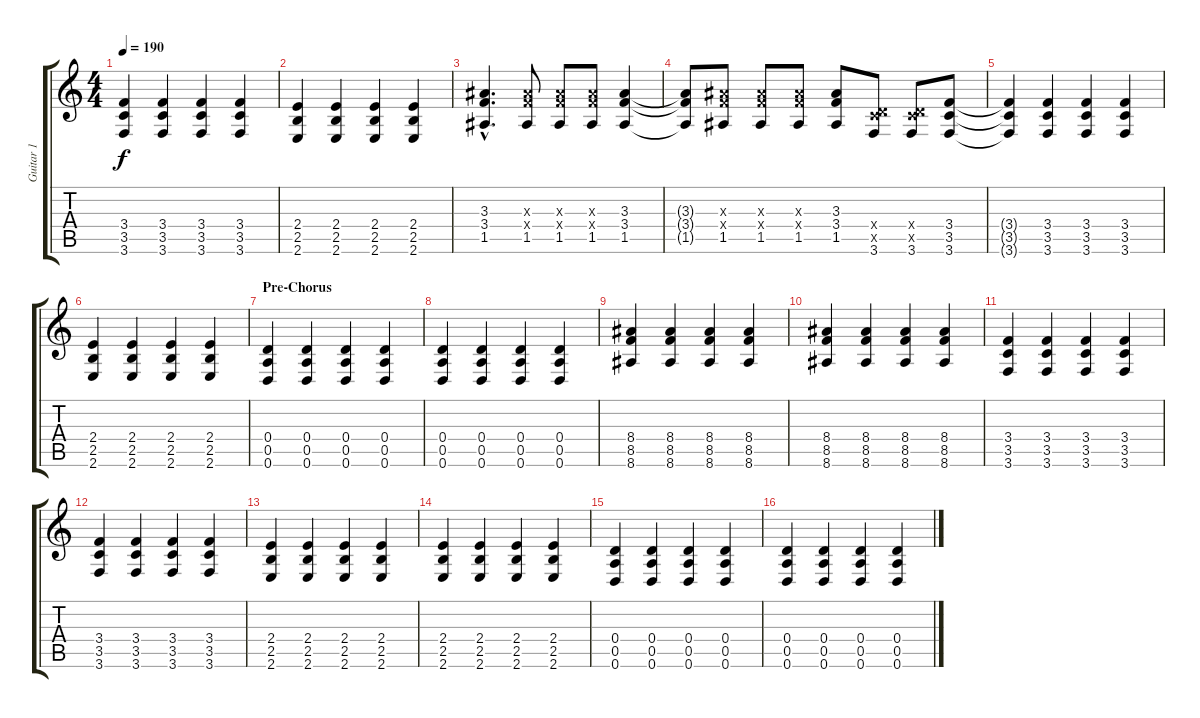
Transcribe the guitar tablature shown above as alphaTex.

\track ("Guitar 1" "Guitar 1") {instrument distortionguitar}
\staff {score tabs}
\tuning (E4 B3 G3 D3 A2 D2) {hide}
\ts (4 4)
\tempo 190
\clef g2
\ks c
(3.4{t} 3.5{t} 3.6{t}).4{dy f} (3.4 3.5 3.6).4 (3.4 3.5 3.6).4 (3.4 3.5 3.6).4 |
(2.4 2.5 2.6).4 (2.4 2.5 2.6).4 (2.4 2.5 2.6).4 (2.4 2.5 2.6).4 |
(3.3{hac} 3.4{hac} 1.5{hac}).4{d} (3.3{x} 3.4{x} 1.5).8 (3.3{x} 3.4{x} 1.5).8 (3.3{x} 3.4{x} 1.5).8 (3.3 3.4 1.5).4 |
(3.3{t} 3.4{t} 1.5{t}).8 (3.3{x} 3.4{x} 1.5).8 (3.3{x} 3.4{x} 1.5).8 (3.3{x} 3.4{x} 1.5).8 (3.3 3.4 1.5).8 (0.4{x} 3.5{x} 3.6).8 (0.4{x} 3.5{x} 3.6).8 (3.4 3.5 3.6).8 |
(3.4{t} 3.5{t} 3.6{t}).4 (3.4 3.5 3.6).4 (3.4 3.5 3.6).4 (3.4 3.5 3.6).4 |
(2.4 2.5 2.6).4 (2.4 2.5 2.6).4 (2.4 2.5 2.6).4 (2.4 2.5 2.6).4 |
\section ("" "Pre-Chorus")
(0.4 0.5 0.6).4 (0.4 0.5 0.6).4 (0.4 0.5 0.6).4 (0.4 0.5 0.6).4 |
(0.4 0.5 0.6).4 (0.4 0.5 0.6).4 (0.4 0.5 0.6).4 (0.4 0.5 0.6).4 |
(8.4 8.5 8.6).4 (8.4 8.5 8.6).4 (8.4 8.5 8.6).4 (8.4 8.5 8.6).4 |
(8.4 8.5 8.6).4 (8.4 8.5 8.6).4 (8.4 8.5 8.6).4 (8.4 8.5 8.6).4 |
(3.4 3.5 3.6).4 (3.4 3.5 3.6).4 (3.4 3.5 3.6).4 (3.4 3.5 3.6).4 |
(3.4 3.5 3.6).4 (3.4 3.5 3.6).4 (3.4 3.5 3.6).4 (3.4 3.5 3.6).4 |
(2.4 2.5 2.6).4 (2.4 2.5 2.6).4 (2.4 2.5 2.6).4 (2.4 2.5 2.6).4 |
(2.4 2.5 2.6).4 (2.4 2.5 2.6).4 (2.4 2.5 2.6).4 (2.4 2.5 2.6).4 |
(0.4 0.5 0.6).4 (0.4 0.5 0.6).4 (0.4 0.5 0.6).4 (0.4 0.5 0.6).4 |
(0.4 0.5 0.6).4 (0.4 0.5 0.6).4 (0.4 0.5 0.6).4 (0.4 0.5 0.6).4
